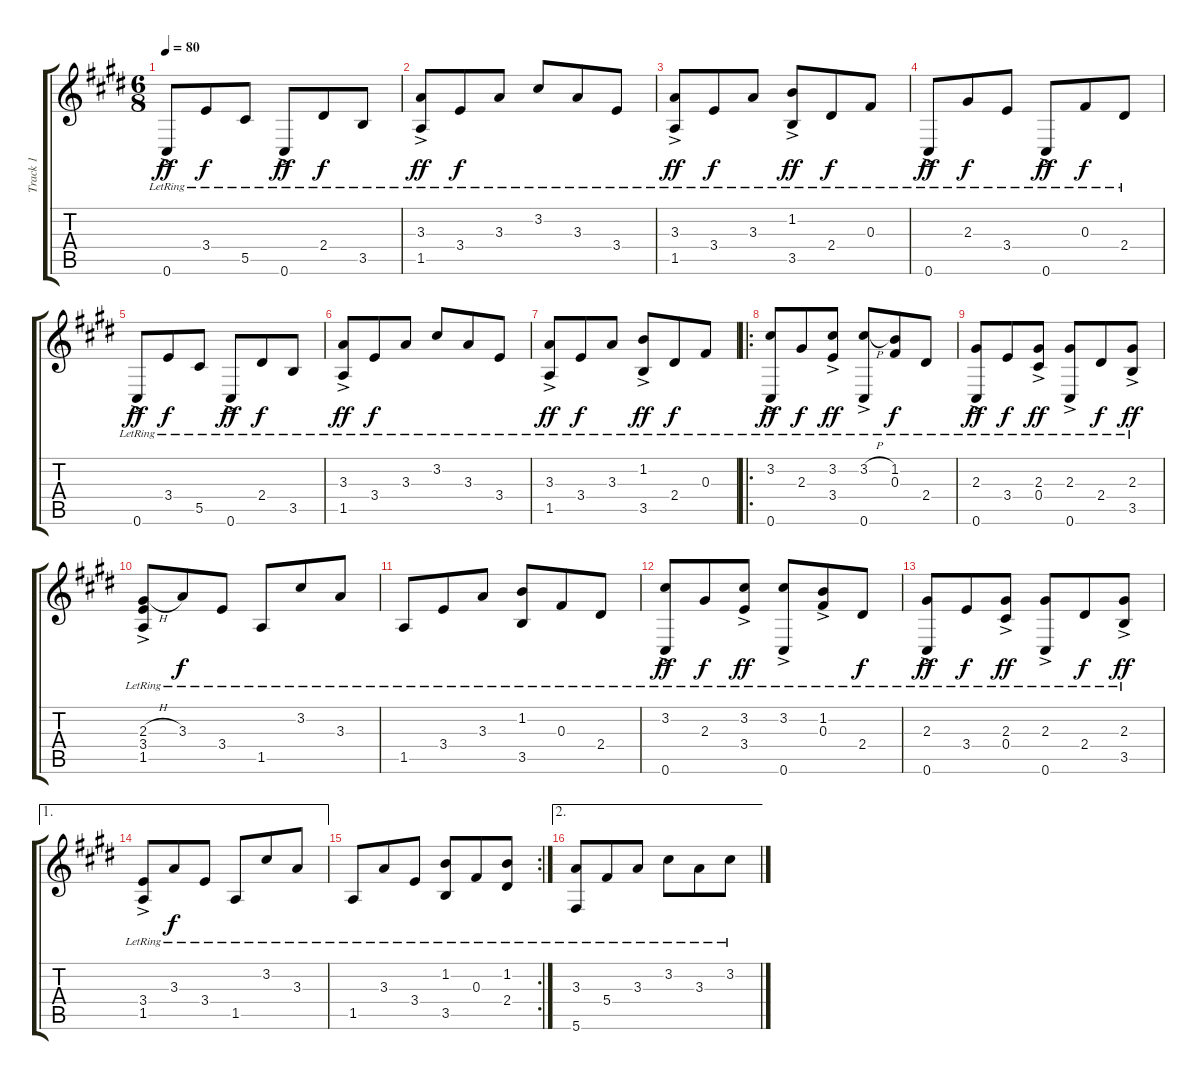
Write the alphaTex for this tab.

\track ("Track 1" "Track 1") {instrument acousticguitarsteel}
\staff {score tabs}
\tuning (Eb4 Bb3 Gb3 Db3 Ab2 Db2) {hide}
\ts (6 8)
\tempo 80
\clef g2
\ks c#minor
0.6{ac lr}.8{dy ff} 3.4{lr}.8{dy f} 5.5{lr}.8 0.6{ac lr}.8{dy ff} 2.4{lr}.8{dy f} 3.5{lr}.8 |
(3.3{lr} 1.5{ac lr}).8{dy ff} 3.4{lr}.8{dy f} 3.3{lr}.8 3.2{lr}.8 3.3{lr}.8 3.4{lr}.8 |
(3.3{lr} 1.5{ac lr}).8{dy ff} 3.4{lr}.8{dy f} 3.3{lr}.8 (1.2{lr} 3.5{ac lr}).8{dy ff} 2.4{lr}.8{dy f} 0.3{lr}.8 |
0.6{ac lr}.8{dy ff} 2.3{lr}.8{dy f} 3.4{lr}.8 0.6{ac lr}.8{dy ff} 0.3{lr}.8{dy f} 2.4{lr}.8 |
0.6{ac lr}.8{dy ff} 3.4{lr}.8{dy f} 5.5{lr}.8 0.6{ac lr}.8{dy ff} 2.4{lr}.8{dy f} 3.5{lr}.8 |
(3.3{lr} 1.5{ac lr}).8{dy ff} 3.4{lr}.8{dy f} 3.3{lr}.8 3.2{lr}.8 3.3{lr}.8 3.4{lr}.8 |
(3.3{lr} 1.5{ac lr}).8{dy ff} 3.4{lr}.8{dy f} 3.3{lr}.8 (1.2{lr} 3.5{ac lr}).8{dy ff} 2.4{lr}.8{dy f} 0.3{lr}.8 |
\ro
(3.2{ac lr} 0.6{lr}).8{dy ff} 2.3{lr}.8{dy f} (3.2{ac lr} 3.4{lr}).8{dy ff} (3.2{h ac lr} 0.6{lr}).8 (1.2{lr} 0.3{lr}).8{dy f} 2.4{lr}.8 |
(2.3{ac lr} 0.6{lr}).8{dy ff} 3.4{lr}.8{dy f} (2.3{ac lr} 0.4{lr}).8{dy ff} (2.3{ac lr} 0.6{lr}).8 2.4{lr}.8{dy f} (2.3{ac lr} 3.5{lr}).8{dy ff} |
(2.3{h ac lr} 3.4{lr} 1.5{lr}).8 3.3{lr}.8{dy f} 3.4{lr}.8 1.5{lr}.8 3.2{lr}.8 3.3{lr}.8 |
1.5{lr}.8 3.4{lr}.8 3.3{lr}.8 (1.2{lr} 3.5{lr}).8 0.3{lr}.8 2.4{lr}.8 |
(3.2{ac lr} 0.6{lr}).8{dy ff} 2.3{lr}.8{dy f} (3.2{ac lr} 3.4{lr}).8{dy ff} (3.2{ac lr} 0.6{lr}).8 (1.2{ac lr} 0.3{lr}).8 2.4{lr}.8{dy f} |
(2.3{ac lr} 0.6{lr}).8{dy ff} 3.4{lr}.8{dy f} (2.3{ac lr} 0.4{lr}).8{dy ff} (2.3{ac lr} 0.6{lr}).8 2.4{lr}.8{dy f} (2.3{ac lr} 3.5{lr}).8{dy ff} |
\ae 1
(3.4{ac lr} 1.5{lr}).8 3.3{lr}.8{dy f} 3.4{lr}.8 1.5{lr}.8 3.2{lr}.8 3.3{lr}.8 |
\rc 2
1.5{lr}.8 3.3{lr}.8 3.4{lr}.8 (1.2{lr} 3.5{lr}).8 0.3{lr}.8 (1.2{lr} 2.4{lr}).8 |
\ae 2
(3.3{lr} 5.6{lr}).8 5.4{lr}.8 3.3{lr}.8 3.2{lr}.8 3.3{lr}.8 3.2{lr}.8
